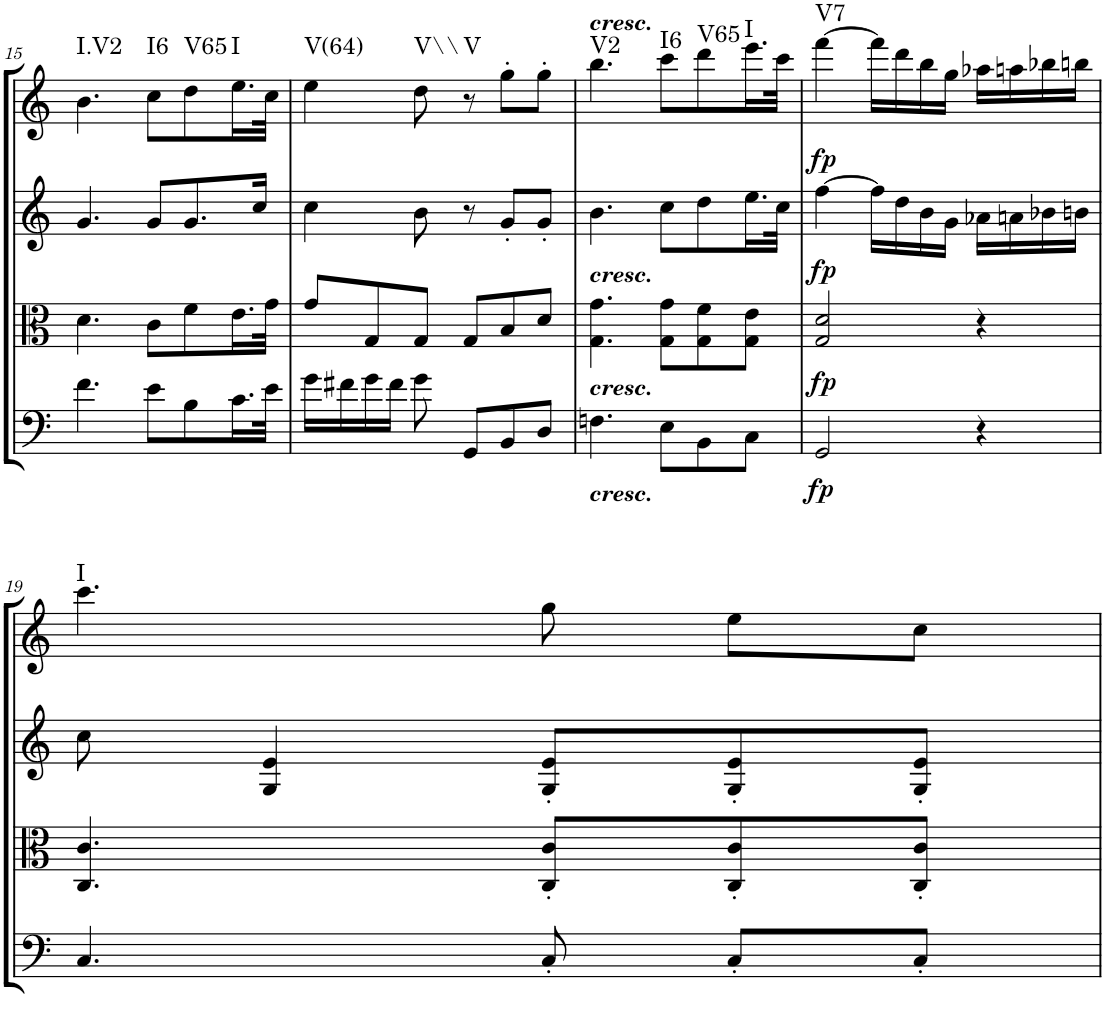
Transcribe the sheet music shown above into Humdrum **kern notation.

**kern	**dynam	**kern	**dynam	**kern	**dynam	**kern	**dynam	**harte
*part4	*part4	*part3	*part3	*part2	*part2	*part1	*part1	*part1
*staff4	*staff4	*staff3	*staff3	*staff2	*staff2	*staff1	*staff1	*
*I"Cello	*	*I"Viola	*	*I"2nd Violin	*	*I"1st Violin	*	*
*	*	*I'Vla	*	*I'Vln	*	*I'Vln	*	*
!!LO:PB:g=z
*clefF4	*	*clefC3	*	*clefG2	*	*clefG2	*	*
*k[]	*	*k[]	*	*k[]	*	*k[]	*	*
*M3/4	*	*M3/4	*	*M3/4	*	*M3/4	*	*
=15	=15	=15	=15	=15	=15	=15	=15	=15
!	!	!	!	!	!	!	!	!LO:H:kt=I.V2
4.f\	.	4.d\	.	4.g/	.	4.b\	.	N
!	!	!	!	!	!	!	!	!LO:H:kt=I6
8e\L	.	8c\L	.	8g/L	.	8cc\L	.	N
!	!	!	!	!	!	!	!	!LO:H:kt=V65
8B\	.	8f\	.	8.g/	.	8dd\	.	N
!	!	!	!	!	!	!	!	!LO:H:kt=I
16.c\L	.	16.e\L	.	.	.	16.ee\L	.	N
.	.	.	.	16cc/Jk	.	.	.	.
32e\JJk	.	32g\JJk	.	.	.	32cc\JJk	.	.
=16	=16	=16	=16	=16	=16	=16	=16	=16
!	!	!	!	!	!	!	!	!LO:H:kt=V(64)
16g\LL	.	8g/L	.	4cc\	.	4ee\	.	N
16f#X\	.	.	.	.	.	.	.	.
16g\	.	8G/	.	.	.	.	.	.
16f#\JJ	.	.	.	.	.	.	.	.
!	!	!	!	!	!	!	!	!LO:H:kt=V\\
8g\	.	8G/J	.	8b\	.	8dd\	.	N
!	!	!	!	!	!	!	!	!LO:H:kt=V
8GG/L	.	8G/L	.	8r	.	8r	.	N
8BB/	.	8B/	.	8g'/L	.	8gg'\L	.	.
8D/J	.	8d/J	.	8g'/J	.	8gg'\J	.	.
=17	=17	=17	=17	=17	=17	=17	=17	=17
!	!	!	!	!	!	!LO:TX:a:Bi:t=cresc.	!	!
!	!	!	!	!LO:TX:b:Bi:t=cresc.	!	!	!	!
!	!	!LO:TX:b:Bi:t=cresc.	!	!	!	!	!	!
!LO:TX:b:Bi:t=cresc.	!	!	!	!	!	!	!	!LO:H:kt=V2
4.Fn\	.	4.G\ 4.g\	.	4.b\	.	4.bb\	.	N
!	!	!	!	!	!	!	!	!LO:H:kt=I6
8E\L	.	8G\ 8g\L	.	8cc\L	.	8ccc\L	.	N
!	!	!	!	!	!	!	!	!LO:H:kt=V65
8BB\	.	8G\ 8f\	.	8dd\	.	8ddd\	.	N
!	!	!	!	!	!	!	!	!LO:H:kt=I
8C\J	.	8G\ 8e\J	.	16.ee\L	.	16.eee\L	.	N
.	.	.	.	32cc\JJk	.	32ccc\JJk	.	.
=18	=18	=18	=18	=18	=18	=18	=18	=18
!	!LO:DY:b	!	!LO:DY:b	!	!LO:DY:b	!	!LO:DY:b	!LO:H:kt=V7
2GG/	fp	2G/ 2d/	fp	[4ff\	fp	[4fff\	fp	N
.	.	.	.	16ff\LL]	.	16fff\LL]	.	.
.	.	.	.	16dd\	.	16ddd\	.	.
.	.	.	.	16b\	.	16bb\	.	.
.	.	.	.	16g\JJ	.	16gg\JJ	.	.
4r	.	4r	.	16a-X\LL	.	16aa-X\LL	.	.
.	.	.	.	16an\	.	16aan\	.	.
.	.	.	.	16b-X\	.	16bb-X\	.	.
.	.	.	.	16bn\JJ	.	16bbn\JJ	.	.
!!LO:LB:g=z
=19	=19	=19	=19	=19	=19	=19	=19	=19
!	!	!	!	!	!	!	!	!LO:H:kt=I
4.C/	.	4.C/ 4.c/	.	8cc\	.	4.ccc\	.	N
.	.	.	.	4G/ 4e/	.	.	.	.
8C'/	.	8C/' 8c/'L	.	8G/' 8e/'L	.	8gg\	.	.
8C'/L	.	8C/' 8c/'	.	8G/' 8e/'	.	8ee\L	.	.
8C'/J	.	8C/' 8c/'J	.	8G/' 8e/'J	.	8cc\J	.	.
=	=	=	=	=	=	=	=	=
*-	*-	*-	*-	*-	*-	*-	*-	*-
